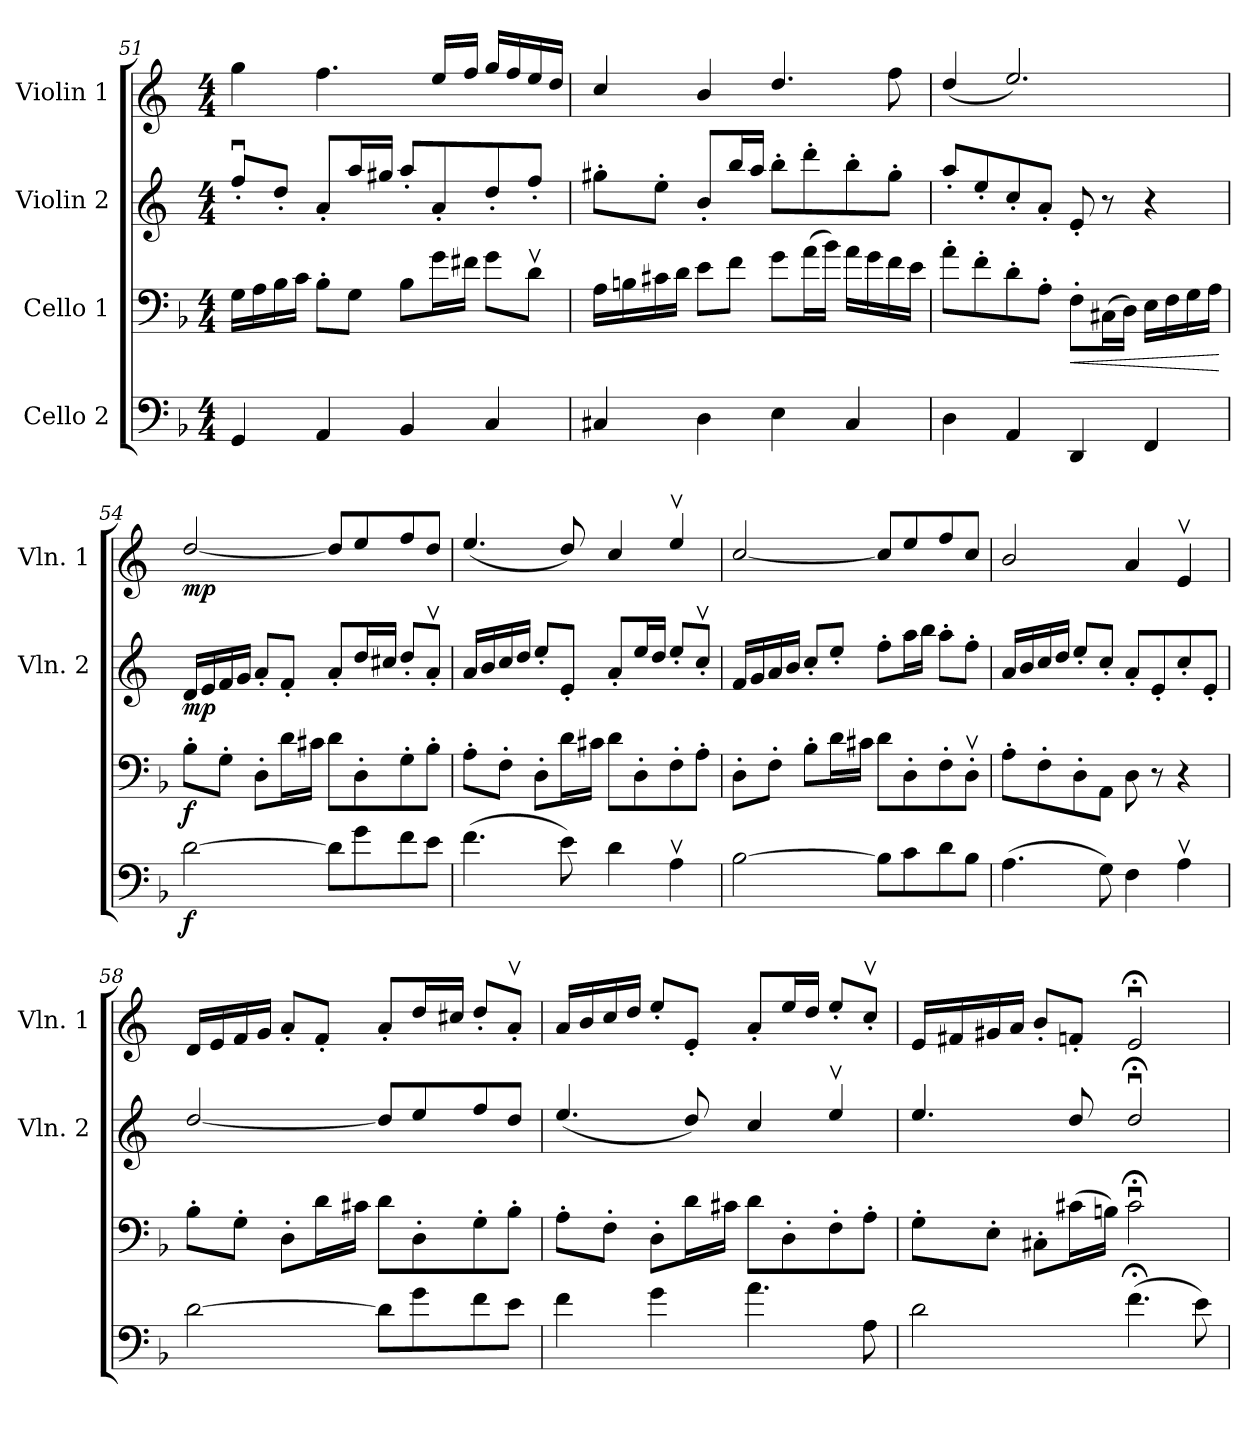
**kern	**dynam	**kern	**dynam	**kern	**dynam	**kern	**dynam
*part4	*part4	*part3	*part3	*part2	*part2	*part1	*part1
*staff4	*staff4	*staff3	*staff3	*staff2	*staff2	*staff1	*staff1
*I"Cello 2	*	*I"Cello 1	*	*I"Violin 2	*	*I"Violin 1	*
*	*	*	*	*I'Vln. 2	*	*I'Vln. 1	*
*clefF4	*	*clefF4	*	*clefG2	*	*clefG2	*
*	*	*	*	*ITrd4c7	*	*ITrd4c7	*
*k[b-]	*	*k[b-]	*	*k[b-]	*	*k[b-]	*
*d:	*	*d:	*	*d:	*	*d:	*
*M4/4	*	*M4/4	*	*M4/4	*	*M4/4	*
=51	=51	=51	=51	=51	=51	=51	=51
4GG/	.	16G\LL	.	8b-u>'</L	.	4cc\	.
.	.	16A\	.	.	.	.	.
.	.	16B-\	.	8g'</J	.	.	.
.	.	16c\JJ	.	.	.	.	.
4AA/	.	8B-'>\L	.	8d'</L	.	4.b-\	.
.	.	8G\J	.	16dd/L	.	.	.
.	.	.	.	16cc#X/JJ	.	.	.
4BB-/	.	8B-\L	.	8dd'</L	.	.	.
.	.	16g\L	.	8d'</	.	16a/LL	.
.	.	16f#X\JJ	.	.	.	16b-/JJ	.
4C/	.	8g\L	.	8g'</	.	16cc/LL	.
.	.	.	.	.	.	16b-/	.
.	.	8dv>\J	.	8b-'</J	.	16a/	.
.	.	.	.	.	.	16g/JJ	.
!!LO:PB:g=z
=52	=52	=52	=52	=52	=52	=52	=52
4C#X/	.	16A\LL	.	8cc#X'>\L	.	4f/	.
.	.	16Bn\	.	.	.	.	.
.	.	16c#X\	.	8a'>\J	.	.	.
.	.	16d\JJ	.	.	.	.	.
4D\	.	8e\L	.	8e'</L	.	4e/	.
.	.	8f\J	.	16ee/L	.	.	.
.	.	.	.	16dd/JJ	.	.	.
4E\	.	8g\L	.	8ee'>\L	.	4.g/	.
.	.	(>16a\L	.	8gg'>\	.	.	.
.	.	16b-\JJ)	.	.	.	.	.
4C#/	.	16a\LL	.	8ee'>\	.	.	.
.	.	16g\	.	.	.	.	.
.	.	16f\	.	8cc#'>\J	.	8b-\	.
.	.	16e\JJ	.	.	.	.	.
=53	=53	=53	=53	=53	=53	=53	=53
4D\	.	8a'>\L	.	8dd'</L	.	(<4g/	.
.	.	8f'>\	.	8a'</	.	.	.
4AA/	.	8d'>\	.	8f'</	.	2.a/)	.
.	.	8A'>\J	.	8d'</J	.	.	.
!	!	!	!LO:HP:b	!	!	!	!
4DD/	.	8F'>\L	<	8A'</	.	.	.
.	.	(>16C#X\L	.	8r	.	.	.
.	.	16D\JJ)	.	.	.	.	.
4FF/	.	16E\LL	.	4r	.	.	.
.	.	16F\	.	.	.	.	.
.	.	16G\	.	.	.	.	.
.	.	16A\JJ	.	.	.	.	.
.	.	.	[	.	.	.	.
!!LO:LB:g=z
=54	=54	=54	=54	=54	=54	=54	=54
!	!LO:DY:b	!	!LO:DY:b	!	!LO:DY:b	!	!LO:DY:b
[2d\	f	8B-'>\L	f	16G/LL	mp	[2g/	mp
.	.	.	.	16A/	.	.	.
.	.	8G'>\J	.	16B-/	.	.	.
.	.	.	.	16c/JJ	.	.	.
.	.	8D'>\L	.	8d'</L	.	.	.
.	.	16d\L	.	8B-'</J	.	.	.
.	.	16c#X\JJ	.	.	.	.	.
8d\L]	.	8d\L	.	8d'</L	.	8g/L]	.
8g\	.	8D'>\	.	16g/L	.	8a/	.
.	.	.	.	16f#X/JJ	.	.	.
8f\	.	8G'>\	.	8g'</L	.	8b-/	.
8e\J	.	8B-'>\J	.	8dv>'</J	.	8g/J	.
=55	=55	=55	=55	=55	=55	=55	=55
(>4.f\	.	8A'>\L	.	16d/LL	.	(<4.a/	.
.	.	.	.	16e/	.	.	.
.	.	8F'>\J	.	16f/	.	.	.
.	.	.	.	16g/JJ	.	.	.
.	.	8D'>\L	.	8a'</L	.	.	.
8e\)	.	16d\L	.	8A'</J	.	8g/)	.
.	.	16c#X\JJ	.	.	.	.	.
4d\	.	8d\L	.	8d'</L	.	4f/	.
.	.	8D'>\	.	16a/L	.	.	.
.	.	.	.	16g/JJ	.	.	.
4Av>\	.	8F'>\	.	8a'</L	.	4av>/	.
.	.	8A'>\J	.	8fv>'</J	.	.	.
=56	=56	=56	=56	=56	=56	=56	=56
[2B-\	.	8D'>\L	.	16B-/LL	.	[2f/	.
.	.	.	.	16c/	.	.	.
.	.	8F'>\J	.	16d/	.	.	.
.	.	.	.	16e/JJ	.	.	.
.	.	8B-'>\L	.	8f'</L	.	.	.
.	.	16d\L	.	8a'</J	.	.	.
.	.	16c#X\JJ	.	.	.	.	.
8B-\L]	.	8d\L	.	8b-'>\L	.	8f/L]	.
8c\	.	8D'>\	.	16dd\L	.	8a/	.
.	.	.	.	16ee\JJ	.	.	.
8d\	.	8F'>\	.	8dd'>\L	.	8b-/	.
8B-\J	.	8Dv>'>\J	.	8b-'>\J	.	8f/J	.
!!LO:PB:g=z
=57	=57	=57	=57	=57	=57	=57	=57
(>4.A\	.	8A'>\L	.	16d/LL	.	2e/	.
.	.	.	.	16e/	.	.	.
.	.	8F'>\	.	16f/	.	.	.
.	.	.	.	16g/JJ	.	.	.
.	.	8D'>\	.	8a'</L	.	.	.
8G\)	.	8AA\J	.	8f'</J	.	.	.
4F\	.	8D\	.	8d'</L	.	4d/	.
.	.	8r	.	8A'</	.	.	.
4Av>\	.	4r	.	8f'</	.	4Av>/	.
.	.	.	.	8A'</J	.	.	.
=58	=58	=58	=58	=58	=58	=58	=58
[2d\	.	8B-'>\L	.	[2g/	.	16G/LL	.
.	.	.	.	.	.	16A/	.
.	.	8G'>\J	.	.	.	16B-/	.
.	.	.	.	.	.	16c/JJ	.
.	.	8D'>\L	.	.	.	8d'</L	.
.	.	16d\L	.	.	.	8B-'</J	.
.	.	16c#X\JJ	.	.	.	.	.
8d\L]	.	8d\L	.	8g/L]	.	8d'</L	.
8g\	.	8D'>\	.	8a/	.	16g/L	.
.	.	.	.	.	.	16f#X/JJ	.
8f\	.	8G'>\	.	8b-/	.	8g'</L	.
8e\J	.	8B-'>\J	.	8g/J	.	8dv>'</J	.
=59	=59	=59	=59	=59	=59	=59	=59
4f\	.	8A'>\L	.	(<4.a/	.	16d/LL	.
.	.	.	.	.	.	16e/	.
.	.	8F'>\J	.	.	.	16f/	.
.	.	.	.	.	.	16g/JJ	.
4g\	.	8D'>\L	.	.	.	8a'</L	.
.	.	16d\L	.	8g/)	.	8A'</J	.
.	.	16c#X\JJ	.	.	.	.	.
4.a\	.	8d\L	.	4f/	.	8d'</L	.
.	.	8D'>\	.	.	.	16a/L	.
.	.	.	.	.	.	16g/JJ	.
.	.	8F'>\	.	4av>/	.	8a'</L	.
8A\	.	8A'>\J	.	.	.	8fv>'</J	.
!!LO:LB:g=z
=60	=60	=60	=60	=60	=60	=60	=60
2d\	.	8G'>\L	.	4.a/	.	16A/LL	.
.	.	.	.	.	.	16Bn/	.
.	.	8E'>\J	.	.	.	16c#X/	.
.	.	.	.	.	.	16d/JJ	.
.	.	8C#X'>\L	.	.	.	8e'</L	.
.	.	(>16c#X\L	.	8g/	.	8B-X'</J	.
.	.	16Bn\JJ)	.	.	.	.	.
(>4.f;<\	.	2c#;<u>\	.	2g;<u>/	.	2A;<u>/	.
8e\)	.	.	.	.	.	.	.
=	=	=	=	=	=	=	=
*-	*-	*-	*-	*-	*-	*-	*-
